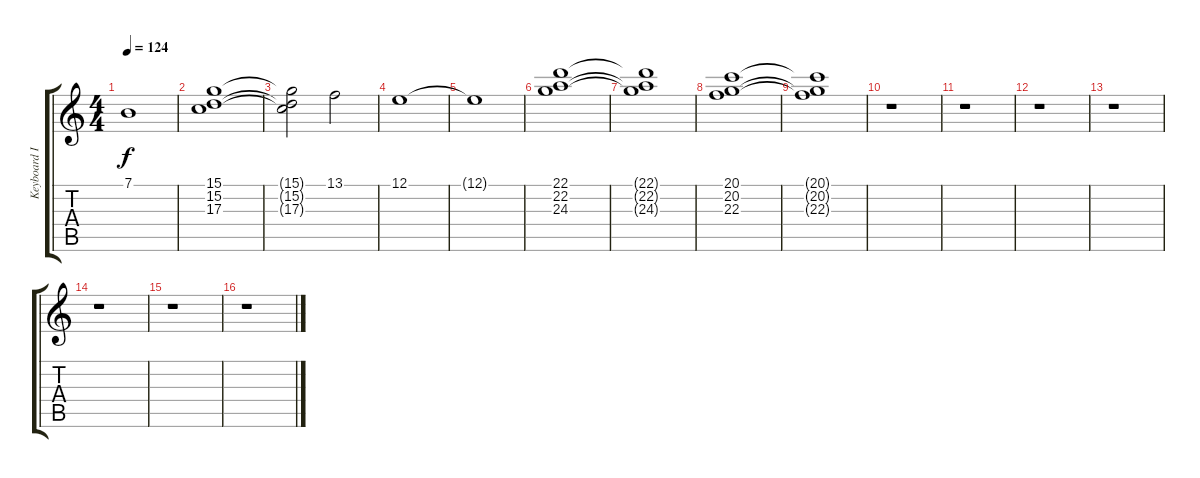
\track ("Keyboard III" "Keyboard I") {instrument choiraahs}
\staff {score tabs}
\tuning (E4 B3 G3 D3 A2 E2) {hide}
\ts (4 4)
\tempo 124
\clef g2
\ks c
7.1{t}.1{dy f} |
(15.1 15.2 17.3).1 |
(15.1{t} 15.2{t} 17.3{t}).2 13.1.2 |
12.1.1 |
12.1{t}.1 |
(22.1 22.2 24.3).1 |
(22.1{t} 22.2{t} 24.3{t}).1 |
(20.1 20.2 22.3).1 |
(20.1{t} 20.2{t} 22.3{t}).1 |
r.1 |
r.1 |
r.1 |
r.1 |
r.1 |
r.1 |
r.1
